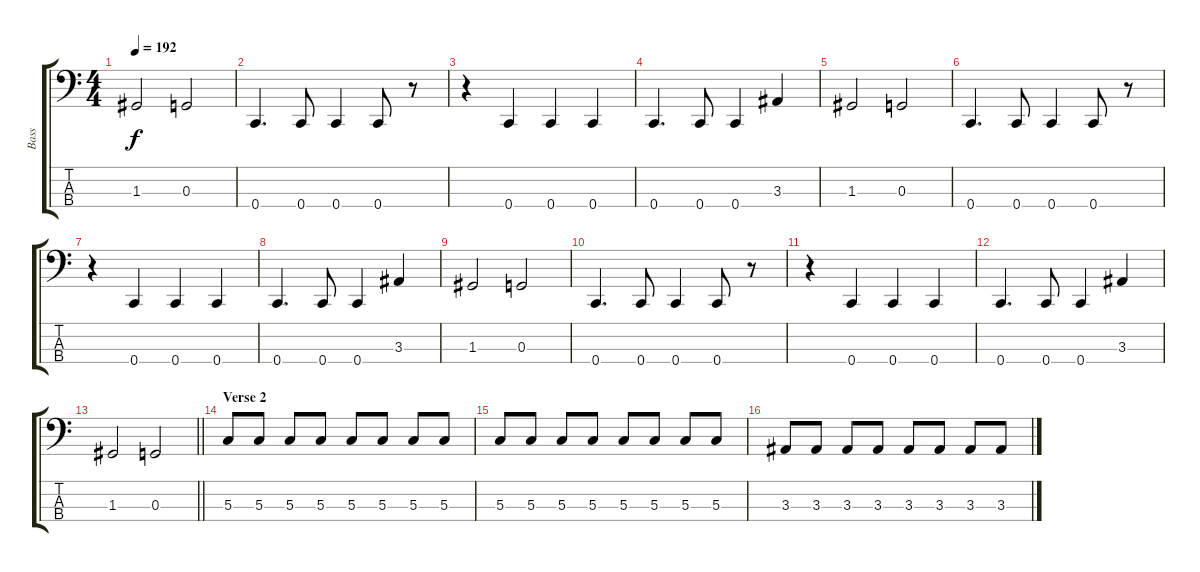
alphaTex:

\track ("Bass" "Bass") {instrument electricbassfinger}
\staff {score tabs}
\tuning (F2 C2 G1 C1) {hide}
\ts (4 4)
\tempo 192
\clef f4
\ks c
1.3.2{dy f} 0.3.2 |
0.4.4{d} 0.4.8 0.4.4 0.4.8 r.8 |
r.4 0.4.4 0.4.4 0.4.4 |
0.4.4{d} 0.4.8 0.4.4 3.3.4 |
1.3.2 0.3.2 |
0.4.4{d} 0.4.8 0.4.4 0.4.8 r.8 |
r.4 0.4.4 0.4.4 0.4.4 |
0.4.4{d} 0.4.8 0.4.4 3.3.4 |
1.3.2 0.3.2 |
0.4.4{d} 0.4.8 0.4.4 0.4.8 r.8 |
r.4 0.4.4 0.4.4 0.4.4 |
0.4.4{d} 0.4.8 0.4.4 3.3.4 |
\barLineRight lightlight
1.3.2 0.3.2 |
\section ("" "Verse 2")
5.3.8 5.3.8 5.3.8 5.3.8 5.3.8 5.3.8 5.3.8 5.3.8 |
5.3.8 5.3.8 5.3.8 5.3.8 5.3.8 5.3.8 5.3.8 5.3.8 |
3.3.8 3.3.8 3.3.8 3.3.8 3.3.8 3.3.8 3.3.8 3.3.8
